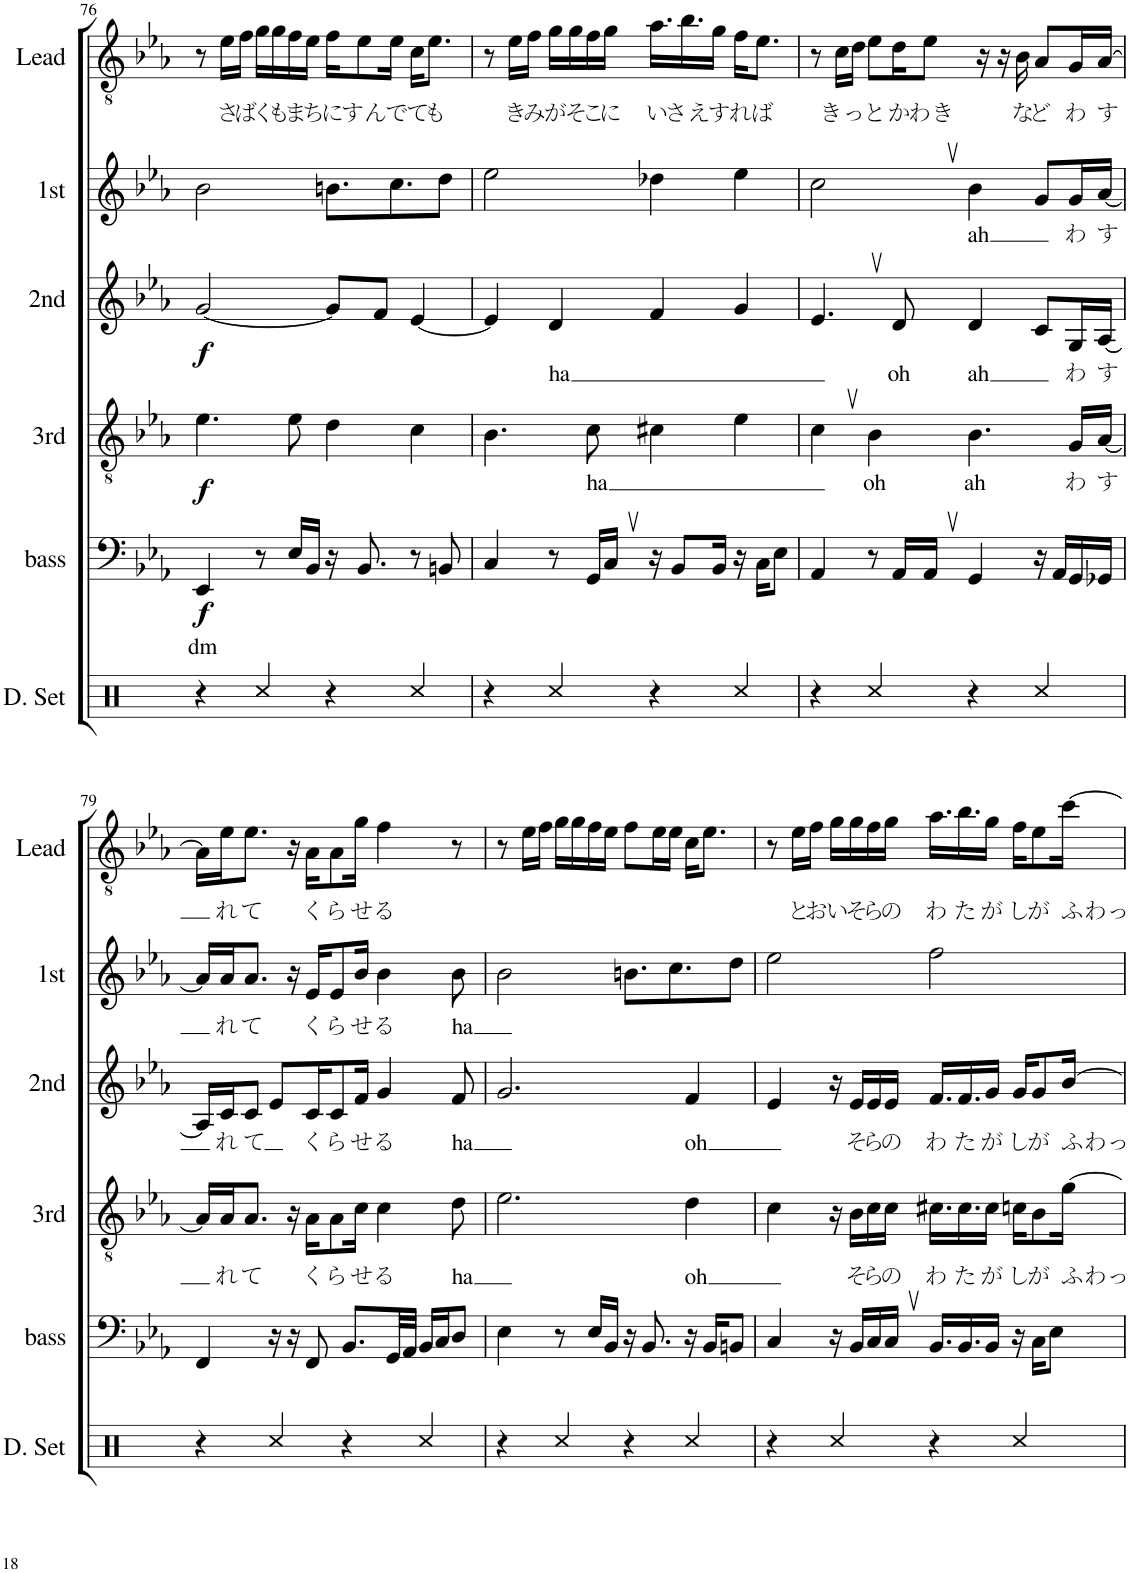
**kern	**kern	**text	**dynam	**kern	**text	**dynam	**kern	**text	**dynam	**kern	**text	**kern	**text
*part6	*part5	*part5	*part5	*part4	*part4	*part4	*part3	*part3	*part3	*part2	*part2	*part1	*part1
*staff6	*staff5	*staff5	*staff5	*staff4	*staff4	*staff4	*staff3	*staff3	*staff3	*staff2	*staff2	*staff1	*staff1
*I"ドラムセット	*I"bass	*	*	*I"3rd	*	*	*I"2nd	*	*	*I"1st	*	*I"Lead	*
*	*I'bass	*	*	*I'3rd	*	*	*I'2nd	*	*	*I'1st	*	*I'Lead	*
!!LO:PB:g=z
*clefX	*clefF4	*	*	*clefGv2	*	*	*clefG2	*	*	*clefG2	*	*clefGv2	*
*k[]	*k[b-e-a-]	*	*	*k[b-e-a-]	*	*	*k[b-e-a-]	*	*	*k[b-e-a-]	*	*k[b-e-a-]	*
*M4/4	*M4/4	*	*	*M4/4	*	*	*M4/4	*	*	*M4/4	*	*M4/4	*
=76	=76	=76	=76	=76	=76	=76	=76	=76	=76	=76	=76	=76	=76
!	!	!LO:LY:b	!LO:DY:b	!	!	!LO:DY:b	!	!	!LO:DY:b	!	!	!	!
4r	4EE-/	dm	f	4.e-\	.	f	[2g/	.	f	2b-\	.	8r	.
!	!	!	!	!	!	!	!	!	!	!	!	!	!LO:LY:b
.	.	.	.	.	.	.	.	.	.	.	.	16e-\LL	さ
!	!	!	!	!	!	!	!	!	!	!	!	!	!LO:LY:b
.	.	.	.	.	.	.	.	.	.	.	.	16f\JJ	ば
!	!	!	!	!	!	!	!	!	!	!	!	!	!LO:LY:b
4Rcc/	8r	.	.	.	.	.	.	.	.	.	.	16g\LL	く
!	!	!	!	!	!	!	!	!	!	!	!	!	!LO:LY:b
.	.	.	.	.	.	.	.	.	.	.	.	16g\	も
!	!	!	!	!	!	!	!	!	!	!	!	!	!LO:LY:b
.	16E-/LL	.	.	8e-\	.	.	.	.	.	.	.	16f\	ま
!	!	!	!	!	!	!	!	!	!	!	!	!	!LO:LY:b
.	16BB-/JJ	.	.	.	.	.	.	.	.	.	.	16e-\JJ	ち
!	!	!	!	!	!	!	!	!	!	!	!	!	!LO:LY:b
4r	16r	.	.	4d\	.	.	8g/L]	.	.	8.bn\L	.	16f\KL	に
!	!	!	!	!	!	!	!	!	!	!	!	!	!LO:LY:b
.	8.BB-/	.	.	.	.	.	.	.	.	.	.	8e-\	すん
.	.	.	.	.	.	.	8f/J	.	.	.	.	.	.
!	!	!	!	!	!	!	!	!	!	!	!	!	!LO:LY:b
.	.	.	.	.	.	.	.	.	.	8.cc\	.	16e-\Jk	で
!	!	!	!	!	!	!	!	!	!	!	!	!	!LO:LY:b
4Rcc/	8r	.	.	4c\	.	.	[4e-/	.	.	.	.	16c\KL	て
!	!	!	!	!	!	!	!	!	!	!	!	!	!LO:LY:b
.	.	.	.	.	.	.	.	.	.	.	.	8.e-\J	も
.	8BBn/	.	.	.	.	.	.	.	.	8dd\J	.	.	.
=77	=77	=77	=77	=77	=77	=77	=77	=77	=77	=77	=77	=77	=77
4r	4C/	.	.	4.B-\	.	.	4e-/]	.	.	2ee-\	.	8r	.
!	!	!	!	!	!	!	!	!	!	!	!	!	!LO:LY:b
.	.	.	.	.	.	.	.	.	.	.	.	16e-\LL	き
!	!	!	!	!	!	!	!	!	!	!	!	!	!LO:LY:b
.	.	.	.	.	.	.	.	.	.	.	.	16f\JJ	み
!	!	!	!	!	!	!	!	!LO:LY:b	!	!	!	!	!LO:LY:b
4Rcc/	8r	.	.	.	.	.	4d/	ha	.	.	.	16g\LL	が
!	!	!	!	!	!	!	!	!	!	!	!	!	!LO:LY:b
.	.	.	.	.	.	.	.	.	.	.	.	16g\	そ
!	!	!	!	!	!LO:LY:b	!	!	!	!	!	!	!	!LO:LY:b
.	16GG/LL	.	.	8c\	ha	.	.	.	.	.	.	16f\	こ
!	!	!	!	!	!	!	!	!	!	!	!	!	!LO:LY:b
.	16C,/JJ	.	.	.	.	.	.	.	.	.	.	16g\JJ	に
!	!	!	!	!	!	!	!	!	!	!	!	!	!LO:LY:b
4r	16r	.	.	4c#X\	.	.	4f/	.	.	4dd-X\	.	16.a-\LL	い
.	8BB-/L	.	.	.	.	.	.	.	.	.	.	.	.
!	!	!	!	!	!	!	!	!	!	!	!	!	!LO:LY:b
.	.	.	.	.	.	.	.	.	.	.	.	16.b-\	さえ
!	!	!	!	!	!	!	!	!	!	!	!	!	!LO:LY:b
.	16BB-/Jk	.	.	.	.	.	.	.	.	.	.	16g\JJ	す
!	!	!	!	!	!	!	!	!	!	!	!	!	!LO:LY:b
4Rcc/	16r	.	.	4e-\	.	.	4g/	.	.	4ee-\	.	16f\KL	れ
!	!	!	!	!	!	!	!	!	!	!	!	!	!LO:LY:b
.	16C\KL	.	.	.	.	.	.	.	.	.	.	8.e-\J	ば
.	8E-\J	.	.	.	.	.	.	.	.	.	.	.	.
=78	=78	=78	=78	=78	=78	=78	=78	=78	=78	=78	=78	=78	=78
4r	4AA-/	.	.	4c,\	.	.	4.e-,/	.	.	2cc,\	.	8r	.
!	!	!	!	!	!	!	!	!	!	!	!	!	!LO:LY:b
.	.	.	.	.	.	.	.	.	.	.	.	16c\LL	きっ
.	.	.	.	.	.	.	.	.	.	.	.	16d\JJ	.
!	!	!	!	!	!LO:LY:b	!	!	!	!	!	!	!	!LO:LY:b
4Rcc/	8r	.	.	4B-\	oh	.	.	.	.	.	.	8e-\L	と
!	!	!	!	!	!	!	!	!LO:LY:b	!	!	!	!	!LO:LY:b
.	16AA-/LL	.	.	.	.	.	8d/	oh	.	.	.	16d\K	か
!	!	!	!	!	!	!	!	!	!	!	!	!	!LO:LY:b
.	16AA-,/JJ	.	.	.	.	.	.	.	.	.	.	8e-\J	わき
!	!	!	!	!	!LO:LY:b	!	!	!LO:LY:b	!	!	!LO:LY:b	!	!
4r	4GG/	.	.	4.B-\	ah	.	4d/	ah	.	4b-\	ah	.	.
.	.	.	.	.	.	.	.	.	.	.	.	16r	.
.	.	.	.	.	.	.	.	.	.	.	.	16r	.
!	!	!	!	!	!	!	!	!	!	!	!	!	!LO:LY:b
.	.	.	.	.	.	.	.	.	.	.	.	16B-\	な
!	!	!	!	!	!	!	!	!	!	!	!	!	!LO:LY:b
4Rcc/	16r	.	.	.	.	.	8c/L	.	.	8g/L	.	8A-/L	ど
.	16AA-/LL	.	.	.	.	.	.	.	.	.	.	.	.
!	!	!	!	!	!LO:LY:b	!	!	!LO:LY:b	!	!	!LO:LY:b	!	!LO:LY:b
.	16GG/	.	.	16G/LL	わ	.	16G/L	わ	.	16g/L	わ	16G/L	わ
!	!	!	!	!	!LO:LY:b	!	!	!LO:LY:b	!	!	!LO:LY:b	!	!LO:LY:b
.	16GG-X/JJ	.	.	[16A-/JJ	す	.	[16A-/JJ	す	.	[16a-/JJ	す	[16A-/JJ	す
!!LO:LB:g=z
=79	=79	=79	=79	=79	=79	=79	=79	=79	=79	=79	=79	=79	=79
4r	4FF/	.	.	16A-/LL]	.	.	16A-/LL]	.	.	16a-/LL]	.	16A-\LL]	.
!	!	!	!	!	!LO:LY:b	!	!	!LO:LY:b	!	!	!LO:LY:b	!	!LO:LY:b
.	.	.	.	16A-/J	れ	.	16c/J	れ	.	16a-/J	れ	16e-\J	れ
!	!	!	!	!	!LO:LY:b	!	!	!LO:LY:b	!	!	!LO:LY:b	!	!LO:LY:b
.	.	.	.	8.A-/J	て	.	8c/J	て	.	8.a-/J	て	8.e-\J	て
4Rcc/	16r	.	.	.	.	.	8e-/L	.	.	.	.	.	.
.	16r	.	.	16r	.	.	.	.	.	16r	.	16r	.
!	!	!	!	!	!LO:LY:b	!	!	!LO:LY:b	!	!	!LO:LY:b	!	!LO:LY:b
.	8FF/	.	.	16A-\KL	く	.	16c/K	く	.	16e-/KL	く	16A-\KL	く
!	!	!	!	!	!LO:LY:b	!	!	!LO:LY:b	!	!	!LO:LY:b	!	!LO:LY:b
.	.	.	.	8A-\	ら	.	8c/	ら	.	8e-/	ら	8A-\	ら
4r	8.BB-/L	.	.	.	.	.	.	.	.	.	.	.	.
!	!	!	!	!	!LO:LY:b	!	!	!LO:LY:b	!	!	!LO:LY:b	!	!LO:LY:b
.	.	.	.	16c\Jk	せ	.	16f/Jk	せ	.	16b-/Jk	せ	16g\Jk	せ
!	!	!	!	!	!LO:LY:b	!	!	!LO:LY:b	!	!	!LO:LY:b	!	!LO:LY:b
.	.	.	.	4c\	る	.	4g/	る	.	4b-\	る	4f\	る
.	32GG/LL	.	.	.	.	.	.	.	.	.	.	.	.
.	32AA-/JJJ	.	.	.	.	.	.	.	.	.	.	.	.
4Rcc/	16BB-/LL	.	.	.	.	.	.	.	.	.	.	.	.
.	16C/J	.	.	.	.	.	.	.	.	.	.	.	.
!	!	!	!	!	!LO:LY:b	!	!	!LO:LY:b	!	!	!LO:LY:b	!	!
.	8D/J	.	.	8d\	ha	.	8f/	ha	.	8b-\	ha	8r	.
=80	=80	=80	=80	=80	=80	=80	=80	=80	=80	=80	=80	=80	=80
4r	4E-\	.	.	2.e-\	.	.	2.g/	.	.	2b-\	.	8r	.
.	.	.	.	.	.	.	.	.	.	.	.	16e-\LL	.
.	.	.	.	.	.	.	.	.	.	.	.	16f\JJ	.
4Rcc/	8r	.	.	.	.	.	.	.	.	.	.	16g\LL	.
.	.	.	.	.	.	.	.	.	.	.	.	16g\	.
.	16E-/LL	.	.	.	.	.	.	.	.	.	.	16f\	.
.	16BB-/JJ	.	.	.	.	.	.	.	.	.	.	16e-\JJ	.
4r	16r	.	.	.	.	.	.	.	.	8.bn\L	.	8f\L	.
.	8.BB-/	.	.	.	.	.	.	.	.	.	.	.	.
.	.	.	.	.	.	.	.	.	.	.	.	16e-\L	.
.	.	.	.	.	.	.	.	.	.	8.cc\	.	16e-\JJ	.
!	!	!	!	!	!LO:LY:b	!	!	!LO:LY:b	!	!	!	!	!
4Rcc/	16r	.	.	4d\	oh	.	4f/	oh	.	.	.	16c\KL	.
.	16BB-/KL	.	.	.	.	.	.	.	.	.	.	8.e-\J	.
.	8BBn/J	.	.	.	.	.	.	.	.	8dd\J	.	.	.
=81	=81	=81	=81	=81	=81	=81	=81	=81	=81	=81	=81	=81	=81
4r	4C/	.	.	4c\	.	.	4e-/	.	.	2ee-\	.	8r	.
!	!	!	!	!	!	!	!	!	!	!	!	!	!LO:LY:b
.	.	.	.	.	.	.	.	.	.	.	.	16e-\LL	と
!	!	!	!	!	!	!	!	!	!	!	!	!	!LO:LY:b
.	.	.	.	.	.	.	.	.	.	.	.	16f\JJ	お
!	!	!	!	!	!	!	!	!	!	!	!	!	!LO:LY:b
4Rcc/	16r	.	.	16r	.	.	16r	.	.	.	.	16g\LL	い
!	!	!	!	!	!LO:LY:b	!	!	!LO:LY:b	!	!	!	!	!LO:LY:b
.	16BB-/LL	.	.	16B-\LL	そ	.	16e-/LL	そ	.	.	.	16g\	そ
!	!	!	!	!	!LO:LY:b	!	!	!LO:LY:b	!	!	!	!	!LO:LY:b
.	16C/	.	.	16c\	ら	.	16e-/	ら	.	.	.	16f\	ら
!	!	!	!	!	!LO:LY:b	!	!	!LO:LY:b	!	!	!	!	!LO:LY:b
.	16C,/JJ	.	.	16c\JJ	の	.	16e-/JJ	の	.	.	.	16g\JJ	の
!	!	!	!	!	!LO:LY:b	!	!	!LO:LY:b	!	!	!	!	!LO:LY:b
4r	16.BB-/LL	.	.	16.c#X\LL	わ	.	16.f/LL	わ	.	2ff\	.	16.a-\LL	わ
!	!	!	!	!	!LO:LY:b	!	!	!LO:LY:b	!	!	!	!	!LO:LY:b
.	16.BB-/	.	.	16.c#\	た	.	16.f/	た	.	.	.	16.b-\	た
!	!	!	!	!	!LO:LY:b	!	!	!LO:LY:b	!	!	!	!	!LO:LY:b
.	16BB-/JJ	.	.	16c#\JJ	が	.	16g/JJ	が	.	.	.	16g\JJ	が
!	!	!	!	!	!LO:LY:b	!	!	!LO:LY:b	!	!	!	!	!LO:LY:b
4Rcc/	16r	.	.	16cn\KL	し	.	16g/KL	し	.	.	.	16f\KL	し
!	!	!	!	!	!LO:LY:b	!	!	!LO:LY:b	!	!	!	!	!LO:LY:b
.	16C\KL	.	.	8B-\	が	.	8g/	が	.	.	.	8e-\	が
.	8E-\J	.	.	.	.	.	.	.	.	.	.	.	.
!	!	!	!	!	!LO:LY:b	!	!	!LO:LY:b	!	!	!	!	!LO:LY:b
.	.	.	.	[16g\Jk	ふわっ	.	[16b-/Jk	ふわっ	.	.	.	[16cc\Jk	ふわっ
=	=	=	=	=	=	=	=	=	=	=	=	=	=
*-	*-	*-	*-	*-	*-	*-	*-	*-	*-	*-	*-	*-	*-
